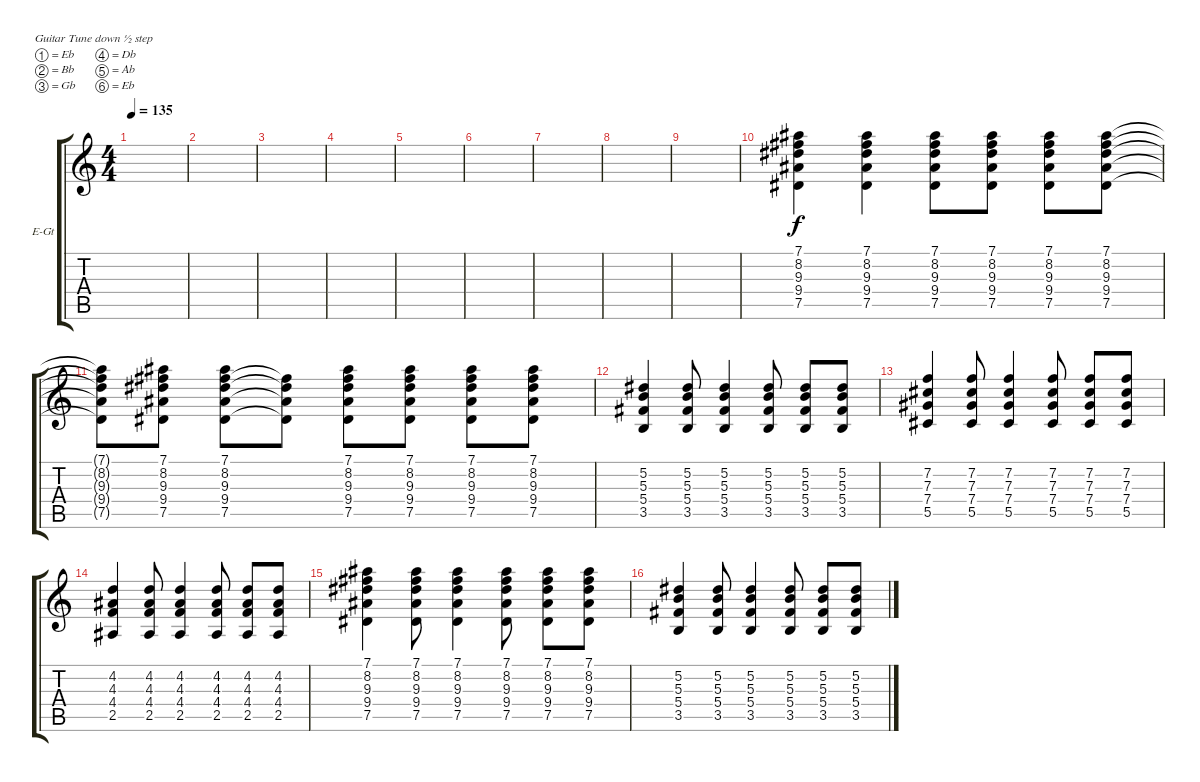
\defaultSystemsLayout 4
\bracketExtendMode groupsimilarinstruments
\firstSystemTrackNameOrientation horizontal
\otherSystemsTrackNameOrientation horizontal
\track ("Electric Guitar" "E-Gt") {instrument electricguitarclean}
\staff {score tabs}
\tuning (Eb4 Bb3 Gb3 Db3 Ab2 Eb2)
\ts (4 4)
\tempo 135
\clef g2
\scale
0.485477
\ks c
|
\scale
0.257261 |
\scale
0.257261 |
\scale
0.333333 |
\scale
0.333333 |
\scale
0.333333 |
\scale
0.333333 |
\scale
0.333333 |
\scale
0.333333 |
(7.5 9.4 9.3 8.2 7.1).4 (7.5 9.4 9.3 8.2 7.1).4 (7.5 9.4 9.3 8.2 7.1).8 (7.5 9.4 9.3 8.2 7.1).8 (7.5 9.4 9.3 8.2 7.1).8 (7.5 9.4 9.3 8.2 7.1).8 |
(7.5{t} 9.4{t} 9.3{t} 8.2{t} 7.1{t}).8 (7.5 9.4 9.3 8.2 7.1).8 (7.5 9.4 9.3 8.2 7.1).8 (7.5{t} 9.4{t} 9.3{t} 8.2{t}).8 (7.5 9.4 9.3 8.2 7.1).8 (7.5 9.4 9.3 8.2 7.1).8 (7.5 9.4 9.3 8.2 7.1).8 (7.5 9.4 9.3 8.2 7.1).8 |
(3.5 5.3 5.4 5.2).4 (3.5 5.4 5.3 5.2).8 (3.5 5.4 5.3 5.2).4 (3.5 5.3 5.4 5.2).8 (3.5 5.3 5.4 5.2).8 (3.5 5.4 5.3 5.2).8 |
(5.5 7.4 7.3 7.2).4 (5.5 7.4 7.3 7.2).8 (5.5 7.4 7.3 7.2).4 (5.5 7.4 7.3 7.2).8 (5.5 7.4 7.3 7.2).8 (5.5 7.4 7.3 7.2).8 |
(2.5 4.4 4.3 4.2).4 (2.5 4.3 4.4 4.2).8 (2.5 4.4 4.3 4.2).4 (2.5 4.3 4.4 4.2).8 (2.5 4.4 4.3 4.2).8 (2.5 4.3 4.4 4.2).8 |
(7.5 9.4 9.3 8.2 7.1).4 (7.5 9.4 9.3 8.2 7.1).8 (7.5 9.4 9.3 8.2 7.1).4 (7.5 9.4 9.3 8.2 7.1).8 (7.5 9.4 9.3 8.2 7.1).8 (7.5 9.4 9.3 8.2 7.1).8 |
(3.5 5.4 5.3 5.2).4 (3.5 5.2 5.3 5.4).8 (3.5 5.2 5.3 5.4).4 (3.5 5.2 5.3 5.4).8 (3.5 5.2 5.3 5.4).8 (3.5 5.2 5.3 5.4).8
